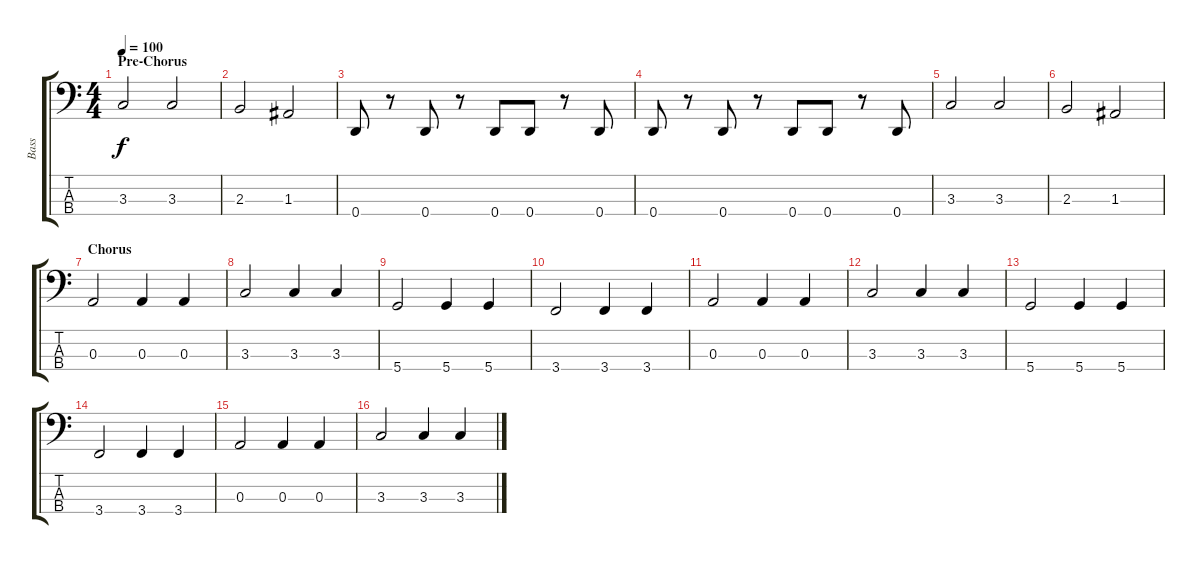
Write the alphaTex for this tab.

\track ("Bass" "Bass") {instrument electricbasspick}
\staff {score tabs}
\tuning (G2 D2 A1 D1) {hide}
\ts (4 4)
\section ("" "Pre-Chorus")
\tempo 100
\clef f4
\ks c
3.3.2{dy f} 3.3.2 |
2.3.2 1.3.2 |
0.4.8 r.8 0.4.8 r.8 0.4.8 0.4.8 r.8 0.4.8 |
0.4.8 r.8 0.4.8 r.8 0.4.8 0.4.8 r.8 0.4.8 |
3.3.2 3.3.2 |
2.3.2 1.3.2 |
\section ("" "Chorus")
0.3.2 0.3.4 0.3.4 |
3.3.2 3.3.4 3.3.4 |
5.4.2 5.4.4 5.4.4 |
3.4.2 3.4.4 3.4.4 |
0.3.2 0.3.4 0.3.4 |
3.3.2 3.3.4 3.3.4 |
5.4.2 5.4.4 5.4.4 |
3.4.2 3.4.4 3.4.4 |
0.3.2 0.3.4 0.3.4 |
3.3.2 3.3.4 3.3.4
